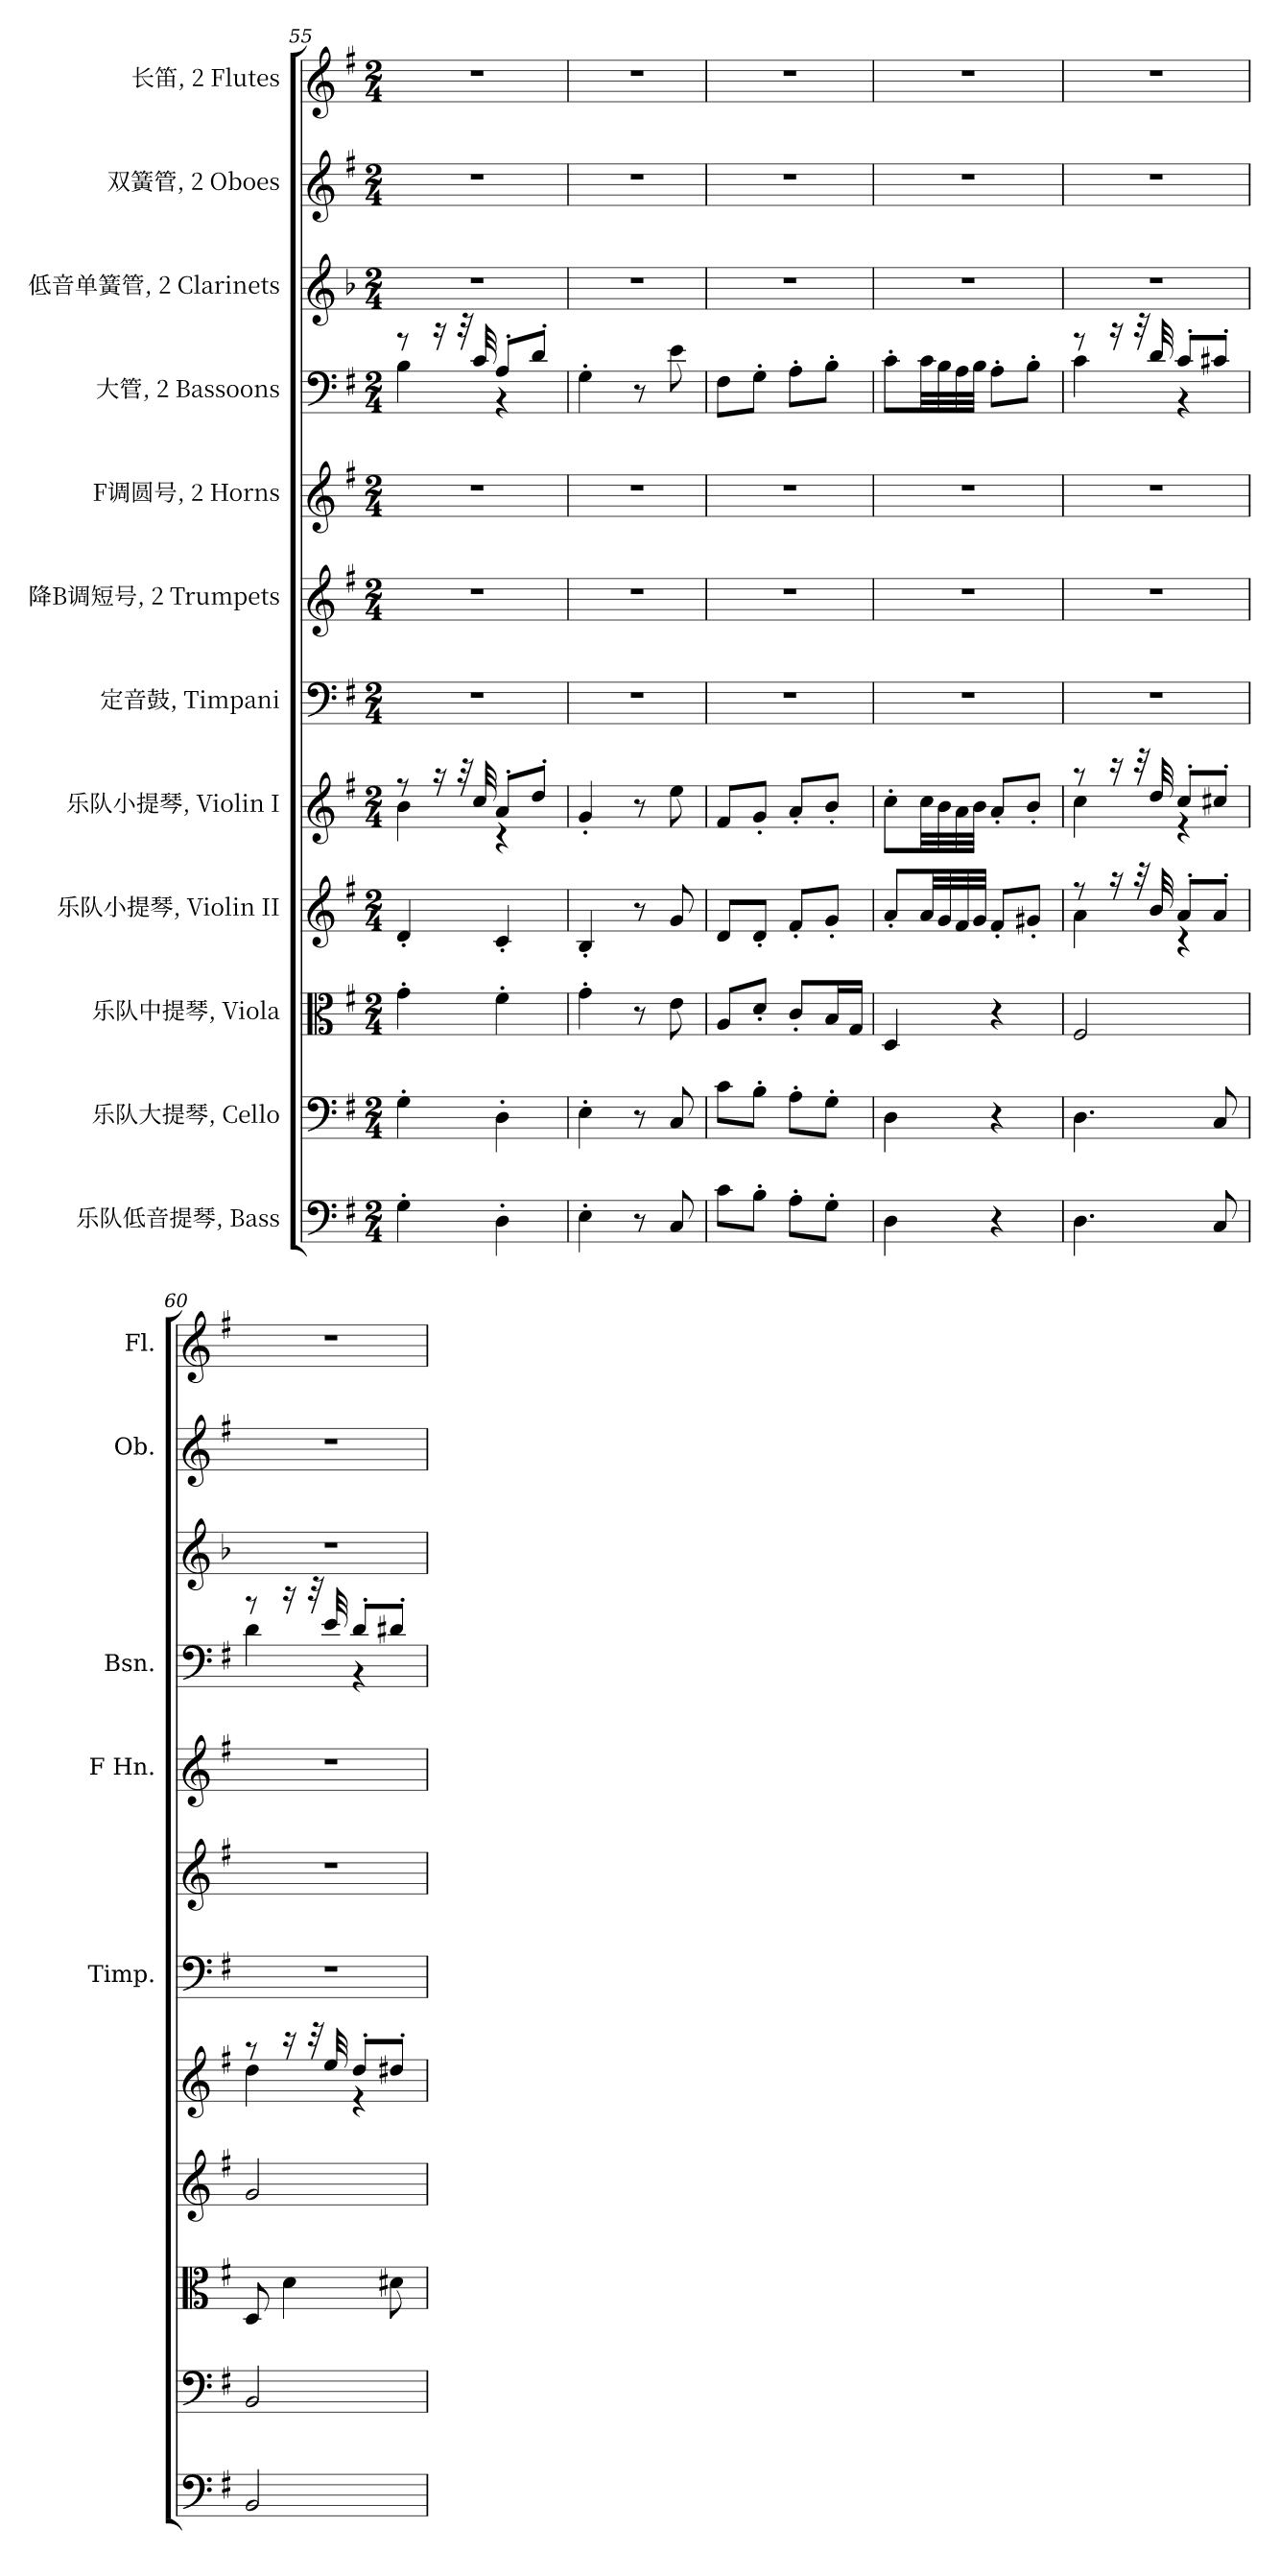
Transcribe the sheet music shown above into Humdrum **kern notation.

**kern	**kern	**kern	**kern	**kern	**kern	**kern	**kern	**kern	**kern	**kern	**kern
*part12	*part11	*part10	*part9	*part8	*part7	*part6	*part5	*part4	*part3	*part2	*part1
*staff12	*staff11	*staff10	*staff9	*staff8	*staff7	*staff6	*staff5	*staff4	*staff3	*staff2	*staff1
*I"乐队低音提琴, Bass	*I"乐队大提琴, Cello	*I"乐队中提琴, Viola	*I"乐队小提琴, Violin II	*I"乐队小提琴, Violin I	*I"定音鼓, Timpani	*I"降B调短号, 2 Trumpets	*I"F调圆号, 2 Horns	*I"大管, 2 Bassoons	*I"低音单簧管, 2 Clarinets	*I"双簧管, 2 Oboes	*I"长笛, 2 Flutes
*	*	*	*	*	*I'Timp.	*	*I'F Hn.	*I'Bsn.	*	*I'Ob.	*I'Fl.
*clefF4	*clefF4	*clefC3	*clefG2	*clefG2	*clefF4	*clefG2	*clefG2	*clefF4	*clefG2	*clefG2	*clefG2
*ITrd7c12	*	*	*	*	*	*ITrd1c2	*ITrd4c7	*	*ITrd8c14	*	*
*k[f#]	*k[f#]	*k[f#]	*k[f#]	*k[f#]	*k[f#]	*k[b-]	*k[]	*k[f#]	*k[b-]	*k[f#]	*k[f#]
*M2/4	*M2/4	*M2/4	*M2/4	*M2/4	*M2/4	*M2/4	*M2/4	*M2/4	*M2/4	*M2/4	*M2/4
=55	=55	=55	=55	=55	=55	=55	=55	=55	=55	=55	=55
*	*	*	*	*^	*	*	*	*^	*	*	*
4GG'\	4G'\	4g'\	4d'/	8r	4b\	2r	2r	2r	8r	4B\	2r	2r	2r
.	.	.	.	16r	.	.	.	.	16r	.	.	.	.
.	.	.	.	32r	.	.	.	.	32r	.	.	.	.
.	.	.	.	32cc/	.	.	.	.	32c/	.	.	.	.
4DD'\	4D'\	4f#'\	4c'/	8a'/L	4r	.	.	.	8A'/L	4r	.	.	.
.	.	.	.	8dd'/J	.	.	.	.	8d'/J	.	.	.	.
*	*	*	*	*v	*v	*	*	*	*v	*v	*	*	*
=56	=56	=56	=56	=56	=56	=56	=56	=56	=56	=56	=56
4EE'\	4E'\	4g'\	4B'/	4g'/	2r	2r	2r	4G'\	2r	2r	2r
8r	8r	8r	8r	8r	.	.	.	8r	.	.	.
8CC/	8C/	8e\	8g/	8ee\	.	.	.	8e\	.	.	.
=57	=57	=57	=57	=57	=57	=57	=57	=57	=57	=57	=57
8C\L	8c\L	8A/L	8d/L	8f#/L	2r	2r	2r	8F#\L	2r	2r	2r
8BB'\J	8B'\J	8d'/J	8d'/J	8g'/J	.	.	.	8G'\J	.	.	.
8AA'\L	8A'\L	8c'/L	8f#'/L	8a'/L	.	.	.	8A'\L	.	.	.
8GG'\J	8G'\J	16B/L	8g'/J	8b'/J	.	.	.	8B'\J	.	.	.
.	.	16G/JJ	.	.	.	.	.	.	.	.	.
!!LO:PB:g=z
=58	=58	=58	=58	=58	=58	=58	=58	=58	=58	=58	=58
4DD\	4D\	4D/	8a'/L	8cc'\L	2r	2r	2r	8c'\L	2r	2r	2r
.	.	.	32a/LL	32cc\LL	.	.	.	32c\LL	.	.	.
.	.	.	32g/	32b\	.	.	.	32B\	.	.	.
.	.	.	32f#/	32a\	.	.	.	32A\	.	.	.
.	.	.	32g/JJJ	32b\JJJ	.	.	.	32B\JJJ	.	.	.
4r	4r	4r	8f#'/L	8a'/L	.	.	.	8A'\L	.	.	.
.	.	.	8g#X'/J	8b'/J	.	.	.	8B'\J	.	.	.
=59	=59	=59	=59	=59	=59	=59	=59	=59	=59	=59	=59
*	*	*	*^	*^	*	*	*	*^	*	*	*
4.DD\	4.D\	2F#/	8r	4a\	8r	4cc\	2r	2r	2r	8r	4c\	2r	2r	2r
.	.	.	16r	.	16r	.	.	.	.	16r	.	.	.	.
.	.	.	32r	.	32r	.	.	.	.	32r	.	.	.	.
.	.	.	32b/	.	32dd/	.	.	.	.	32d/	.	.	.	.
.	.	.	8a'/L	4r	8cc'/L	4r	.	.	.	8c'/L	4r	.	.	.
8CC/	8C/	.	8a'/J	.	8cc#X'/J	.	.	.	.	8c#X'/J	.	.	.	.
*	*	*	*v	*v	*	*	*	*	*	*	*	*	*	*
=60	=60	=60	=60	=60	=60	=60	=60	=60	=60	=60	=60	=60	=60
2BBB/	2BB/	8D/	2g/	8r	4dd\	2r	2r	2r	8r	4d\	2r	2r	2r
.	.	4d\	.	16r	.	.	.	.	16r	.	.	.	.
.	.	.	.	32r	.	.	.	.	32r	.	.	.	.
.	.	.	.	32ee/	.	.	.	.	32e/	.	.	.	.
.	.	.	.	8dd'/L	4r	.	.	.	8d'/L	4r	.	.	.
.	.	8d#X\	.	8dd#X'/J	.	.	.	.	8d#X'/J	.	.	.	.
*	*	*	*	*v	*v	*	*	*	*v	*v	*	*	*
=	=	=	=	=	=	=	=	=	=	=	=
*-	*-	*-	*-	*-	*-	*-	*-	*-	*-	*-	*-
